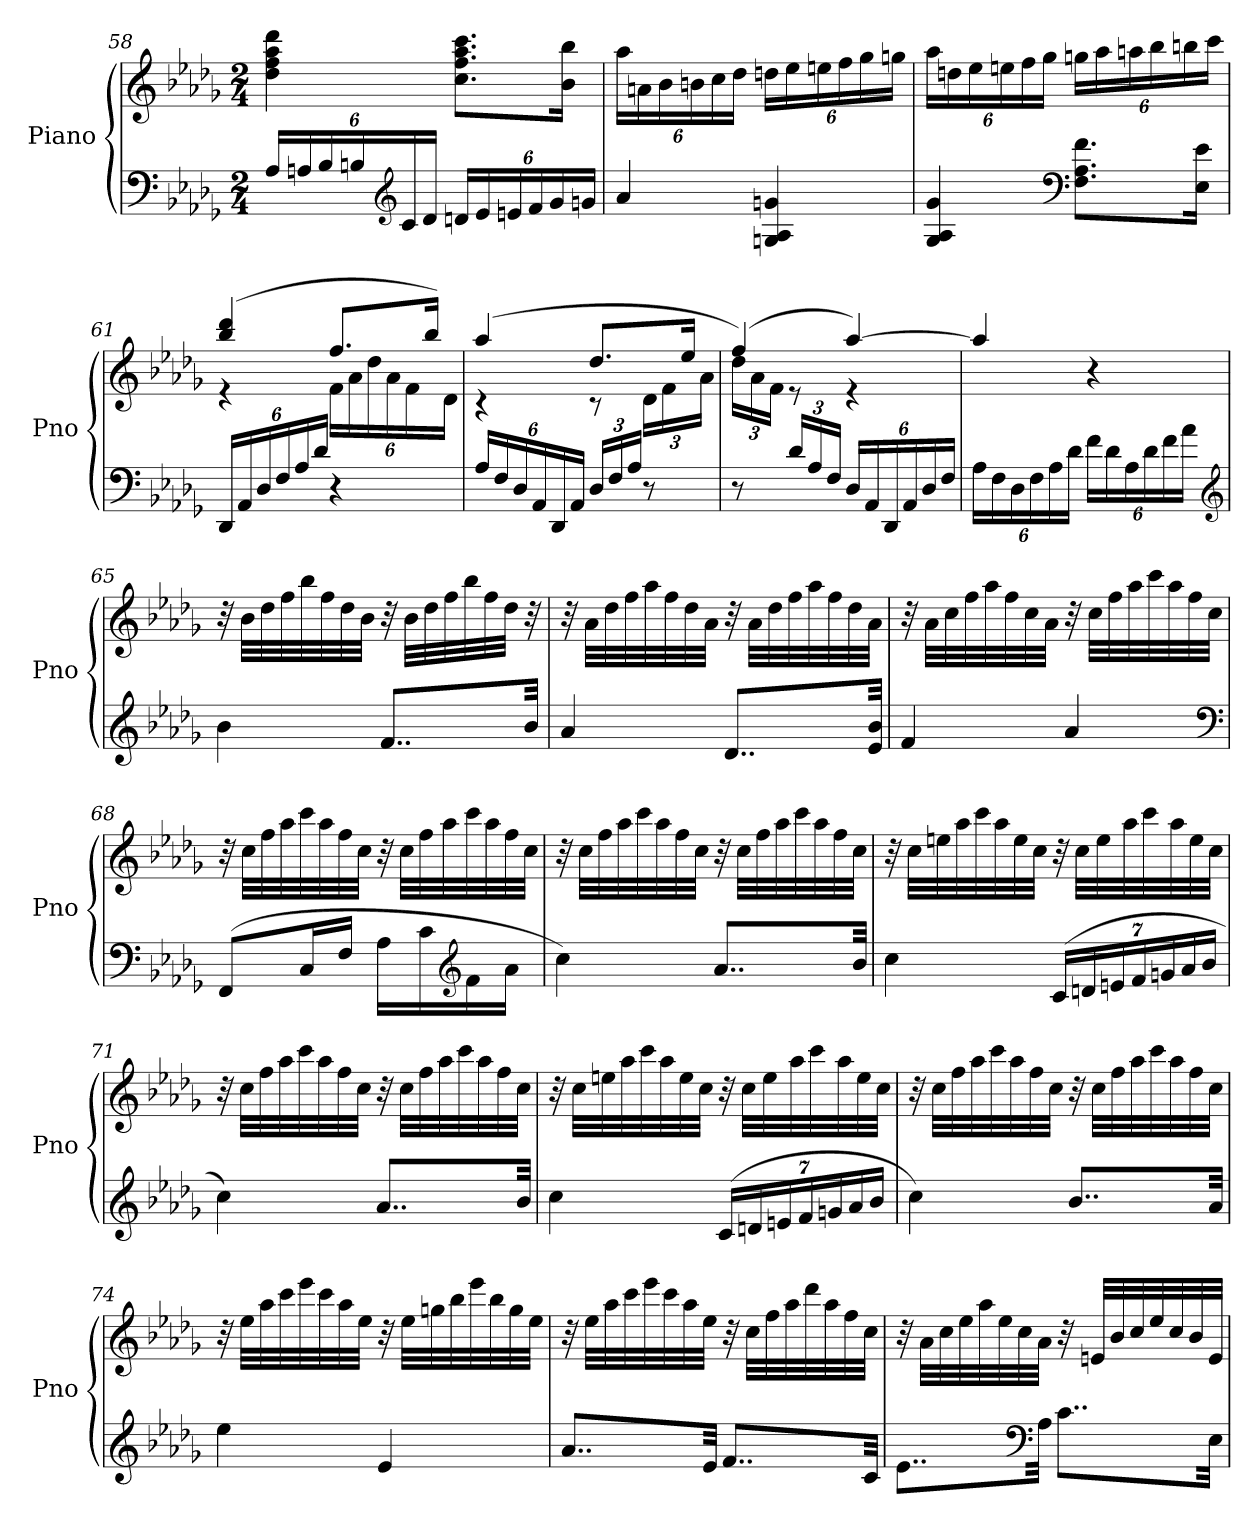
**kern	**kern
*part1	*part1
*staff2	*staff1
*I"Piano	*
*I'Pno	*
*clefF4	*clefG2
*k[b-e-a-d-g-]	*k[b-e-a-d-g-]
*M2/4	*M2/4
=58	=58
24A-/LL	4dd-\ 4ff\ 4aa-\ 4ddd-\
24An/	.
24B-/	.
24Bn/	.
*clefG2	*
24c/	.
24d-/JJ	.
24dn/LL	8.cc\ 8.ff\ 8.aa-\ 8.ccc\L
24e-/	.
24en/	.
24f/	.
24g-/	.
.	16b-\ 16bb-\Jk
24gn/JJ	.
=59	=59
4a-/	24aa-\LL
.	24an\
.	24b-\
.	24bn\
.	24cc\
.	24dd-\JJ
4Gn/ 4A-/ 4gn/	24ddn\LL
.	24ee-\
.	24een\
.	24ff\
.	24gg-\
.	24ggn\JJ
=60	=60
4G-/ 4A-/ 4g-/	24aa-\LL
.	24ddn\
.	24ee-\
.	24een\
.	24ff\
.	24gg-\JJ
*clefF4	*
8.F\ 8.A-\ 8.f\L	24ggn\LL
.	24aa-\
.	24aan\
.	24bb-\
.	24bbn\
16E-\ 16e-\Jk	.
.	24ccc\JJ
=61	=61
*	*^
24DD-/LL	(4bb-/ 4ddd-/	4r
24AA-/	.	.
24D-/	.	.
24F/	.	.
24A-/	.	.
24d-/JJ	.	.
4r	8.ff/L	24f\LL
.	.	24a-\
.	.	24dd-\
.	.	24a-\
.	.	24f\
.	16bb-/Jk)	.
.	.	24d-\JJ
=62	=62	=62
24A-/LL	(4aa-/	4r
24F/	.	.
24D-/	.	.
24AA-/	.	.
24DD-/	.	.
24AA-/JJ	.	.
24D-/LL	8.dd-/L	8r
24F/	.	.
24A-/JJ	.	.
8r	.	24d-\LL
.	.	24f\
.	16ee-/Jk	.
.	.	24a-\JJ
=63	=63	=63
8r	(4ff/)	24dd-\LL
.	.	24a-\
.	.	24f\JJ
24d-/LL	.	8r
24A-/	.	.
24F/JJ	.	.
24D-/LL	[4aa-/)	4r
24AA-/	.	.
24DD-/	.	.
24AA-/	.	.
24D-/	.	.
24F/JJ	.	.
*	*v	*v
=64	=64
24A-\LL	4aa-/]
24F\	.
24D-\	.
24F\	.
24A-\	.
24d-\JJ	.
24f\LL	4r
24d-\	.
24A-\	.
24d-\	.
24f\	.
24a-\JJ	.
*clefG2	*
=65	=65
4b-\	32r
.	32b-\LLL
.	32dd-\
.	32ff\
.	32bb-\
.	32ff\
.	32dd-\
.	32b-\JJJ
8..f/L	32r
.	32b-\LLL
.	32dd-\
.	32ff\
.	32bb-\
.	32ff\
.	32dd-\JJJ
32b-/Jkk	32r
=66	=66
4a-/	32r
.	32a-\LLL
.	32dd-\
.	32ff\
.	32aa-\
.	32ff\
.	32dd-\
.	32a-\JJJ
8..d-/L	32r
.	32a-\LLL
.	32dd-\
.	32ff\
.	32aa-\
.	32ff\
.	32dd-\
32e-/ 32b-/Jkk	32a-\JJJ
=67	=67
4f/	32r
.	32a-\LLL
.	32cc\
.	32ff\
.	32aa-\
.	32ff\
.	32cc\
.	32a-\JJJ
4a-/	32r
.	32cc\LLL
.	32ff\
.	32aa-\
.	32ccc\
.	32aa-\
.	32ff\
.	32cc\JJJ
*clefF4	*
=68	=68
(8FF/L	32r
.	32cc\LLL
.	32ff\
.	32aa-\
16C/L	32ccc\
.	32aa-\
16F/JJ	32ff\
.	32cc\JJJ
16A-\LL	32r
.	32cc\LLL
16c\	32ff\
.	32aa-\
*clefG2	*
16f\	32ccc\
.	32aa-\
16a-\JJ	32ff\
.	32cc\JJJ
=69	=69
4cc\)	32r
.	32cc\LLL
.	32ff\
.	32aa-\
.	32ccc\
.	32aa-\
.	32ff\
.	32cc\JJJ
8..a-/L	32r
.	32cc\LLL
.	32ff\
.	32aa-\
.	32ccc\
.	32aa-\
.	32ff\
32b-/Jkk	32cc\JJJ
=70	=70
4cc\	32r
.	32cc\LLL
.	32een\
.	32aa-\
.	32ccc\
.	32aa-\
.	32ee\
.	32cc\JJJ
(28c/LL	32r
.	32cc\LLL
28dn/	.
.	32ee\
28en/	.
.	32aa-\
28f/	.
.	32ccc\
28gn/	.
.	32aa-\
28a-/	.
.	32ee\
28b-/JJ	.
.	32cc\JJJ
=71	=71
4cc\)	32r
.	32cc\LLL
.	32ff\
.	32aa-\
.	32ccc\
.	32aa-\
.	32ff\
.	32cc\JJJ
8..a-/L	32r
.	32cc\LLL
.	32ff\
.	32aa-\
.	32ccc\
.	32aa-\
.	32ff\
32b-/Jkk	32cc\JJJ
=72	=72
4cc\	32r
.	32cc\LLL
.	32een\
.	32aa-\
.	32ccc\
.	32aa-\
.	32ee\
.	32cc\JJJ
(28c/LL	32r
.	32cc\LLL
28dn/	.
.	32ee\
28en/	.
.	32aa-\
28f/	.
.	32ccc\
28gn/	.
.	32aa-\
28a-/	.
.	32ee\
28b-/JJ	.
.	32cc\JJJ
=73	=73
4cc\)	32r
.	32cc\LLL
.	32ff\
.	32aa-\
.	32ccc\
.	32aa-\
.	32ff\
.	32cc\JJJ
8..b-/L	32r
.	32cc\LLL
.	32ff\
.	32aa-\
.	32ccc\
.	32aa-\
.	32ff\
32a-/Jkk	32cc\JJJ
=74	=74
4ee-\	32r
.	32ee-\LLL
.	32aa-\
.	32ccc\
.	32eee-\
.	32ccc\
.	32aa-\
.	32ee-\JJJ
4e-/	32r
.	32ee-\LLL
.	32ggn\
.	32bb-\
.	32eee-\
.	32bb-\
.	32gg\
.	32ee-\JJJ
=75	=75
8..a-/L	32r
.	32ee-\LLL
.	32aa-\
.	32ccc\
.	32eee-\
.	32ccc\
.	32aa-\
32e-/Jkk	32ee-\JJJ
8..f/L	32r
.	32cc\LLL
.	32ff\
.	32aa-\
.	32ddd-\
.	32aa-\
.	32ff\
32c/Jkk	32cc\JJJ
=76	=76
8..e-\L	32r
.	32a-\LLL
.	32cc\
.	32ee-\
.	32aa-\
.	32ee-\
.	32cc\
*clefF4	*
32A-\Jkk	32a-\JJJ
8..c\L	32r
.	32en/LLL
.	32b-/
.	32cc/
.	32ee-/
.	32cc/
.	32b-/
32E-\Jkk	32e/JJJ
=	=
*-	*-
